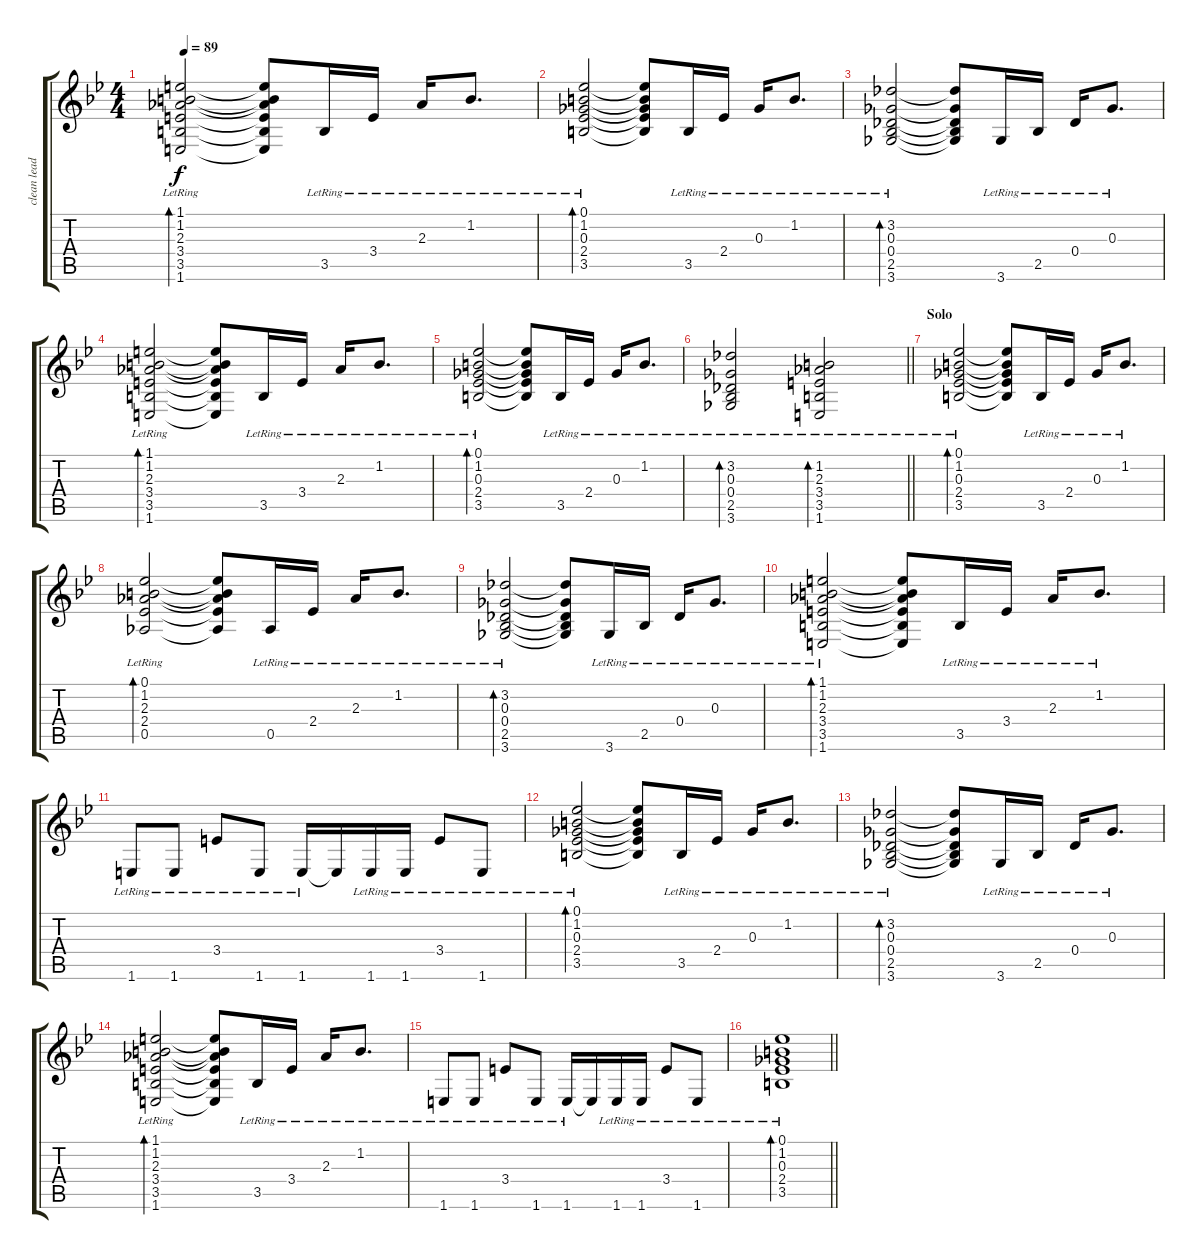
\track ("clean lead" "clean lead") {instrument electricguitarclean}
\staff {score tabs}
\tuning (Eb4 Bb3 Gb3 Db3 Ab2 Eb2) {hide}
\ts (4 4)
\tempo 89
\clef g2
\ks bb
(1.1{lr} 1.2{lr} 2.3{lr} 3.4{lr} 3.5{lr} 1.6{lr}).2{bd 30 dy f} (1.1{t} 1.2{t} 2.3{t} 3.4{t} 3.5{t} 1.6{t}).8 3.5{lr}.16 3.4{lr}.16 2.3{lr}.16 1.2{lr}.8{d} |
(0.1{lr} 1.2{lr} 0.3{lr} 2.4{lr} 3.5{lr}).2{bd 30} (0.1{t} 1.2{t} 0.3{t} 2.4{t} 3.5{t}).8 3.5{lr}.16 2.4{lr}.16 0.3{lr}.16 1.2{lr}.8{d} |
(3.2{lr} 0.3{lr} 0.4{lr} 2.5{lr} 3.6{lr}).2{bd 30} (3.2{t} 0.3{t} 0.4{t} 2.5{t} 3.6{t}).8 3.6{lr}.16 2.5{lr}.16 0.4{lr}.16 0.3{lr}.8{d} |
(1.1{lr} 1.2{lr} 2.3{lr} 3.4{lr} 3.5{lr} 1.6{lr}).2{bd 30} (1.1{t} 1.2{t} 2.3{t} 3.4{t} 3.5{t} 1.6{t}).8 3.5{lr}.16 3.4{lr}.16 2.3{lr}.16 1.2{lr}.8{d} |
(0.1{lr} 1.2{lr} 0.3{lr} 2.4{lr} 3.5{lr}).2{bd 30} (0.1{t} 1.2{t} 0.3{t} 2.4{t} 3.5{t}).8 3.5{lr}.16 2.4{lr}.16 0.3{lr}.16 1.2{lr}.8{d} |
\barLineRight lightlight
(3.2{lr} 0.3{lr} 0.4{lr} 2.5{lr} 3.6{lr}).2{bd 30} (1.2{lr} 2.3{lr} 3.4{lr} 3.5{lr} 1.6{lr}).2{bd 30} |
\section ("" "Solo")
(0.1{lr} 1.2{lr} 0.3{lr} 2.4{lr} 3.5{lr}).2{bd 30} (0.1{t} 1.2{t} 0.3{t} 2.4{t} 3.5{t}).8 3.5{lr}.16 2.4{lr}.16 0.3{lr}.16 1.2{lr}.8{d} |
(0.1{lr} 1.2{lr} 2.3{lr} 2.4{lr} 0.5{lr}).2{bd 30} (0.1{t} 1.2{t} 2.3{t} 2.4{t} 0.5{t}).8 0.5{lr}.16 2.4{lr}.16 2.3{lr}.16 1.2{lr}.8{d} |
(3.2{lr} 0.3{lr} 0.4{lr} 2.5{lr} 3.6{lr}).2{bd 30} (3.2{t} 0.3{t} 0.4{t} 2.5{t} 3.6{t}).8 3.6{lr}.16 2.5{lr}.16 0.4{lr}.16 0.3{lr}.8{d} |
(1.1{lr} 1.2{lr} 2.3{lr} 3.4{lr} 3.5{lr} 1.6{lr}).2{bd 30} (1.1{t} 1.2{t} 2.3{t} 3.4{t} 3.5{t} 1.6{t}).8 3.5{lr}.16 3.4{lr}.16 2.3{lr}.16 1.2{lr}.8{d} |
1.6{lr}.8 1.6{lr}.8 3.4{lr}.8 1.6{lr}.8 1.6{lr}.16 1.6{t}.16 1.6{lr}.16 1.6{lr}.16 3.4{lr}.8 1.6{lr}.8 |
(0.1{lr} 1.2{lr} 0.3{lr} 2.4{lr} 3.5{lr}).2{bd 30} (0.1{t} 1.2{t} 0.3{t} 2.4{t} 3.5{t}).8 3.5{lr}.16 2.4{lr}.16 0.3{lr}.16 1.2{lr}.8{d} |
(3.2{lr} 0.3{lr} 0.4{lr} 2.5{lr} 3.6{lr}).2{bd 30} (3.2{t} 0.3{t} 0.4{t} 2.5{t} 3.6{t}).8 3.6{lr}.16 2.5{lr}.16 0.4{lr}.16 0.3{lr}.8{d} |
(1.1{lr} 1.2{lr} 2.3{lr} 3.4{lr} 3.5{lr} 1.6{lr}).2{bd 30} (1.1{t} 1.2{t} 2.3{t} 3.4{t} 3.5{t} 1.6{t}).8 3.5{lr}.16 3.4{lr}.16 2.3{lr}.16 1.2{lr}.8{d} |
1.6{lr}.8 1.6{lr}.8 3.4{lr}.8 1.6{lr}.8 1.6{lr}.16 1.6{t}.16 1.6{lr}.16 1.6{lr}.16 3.4{lr}.8 1.6{lr}.8 |
\barLineRight lightlight
(0.1{lr} 1.2{lr} 0.3{lr} 2.4{lr} 3.5{lr}).1{bd 30}
